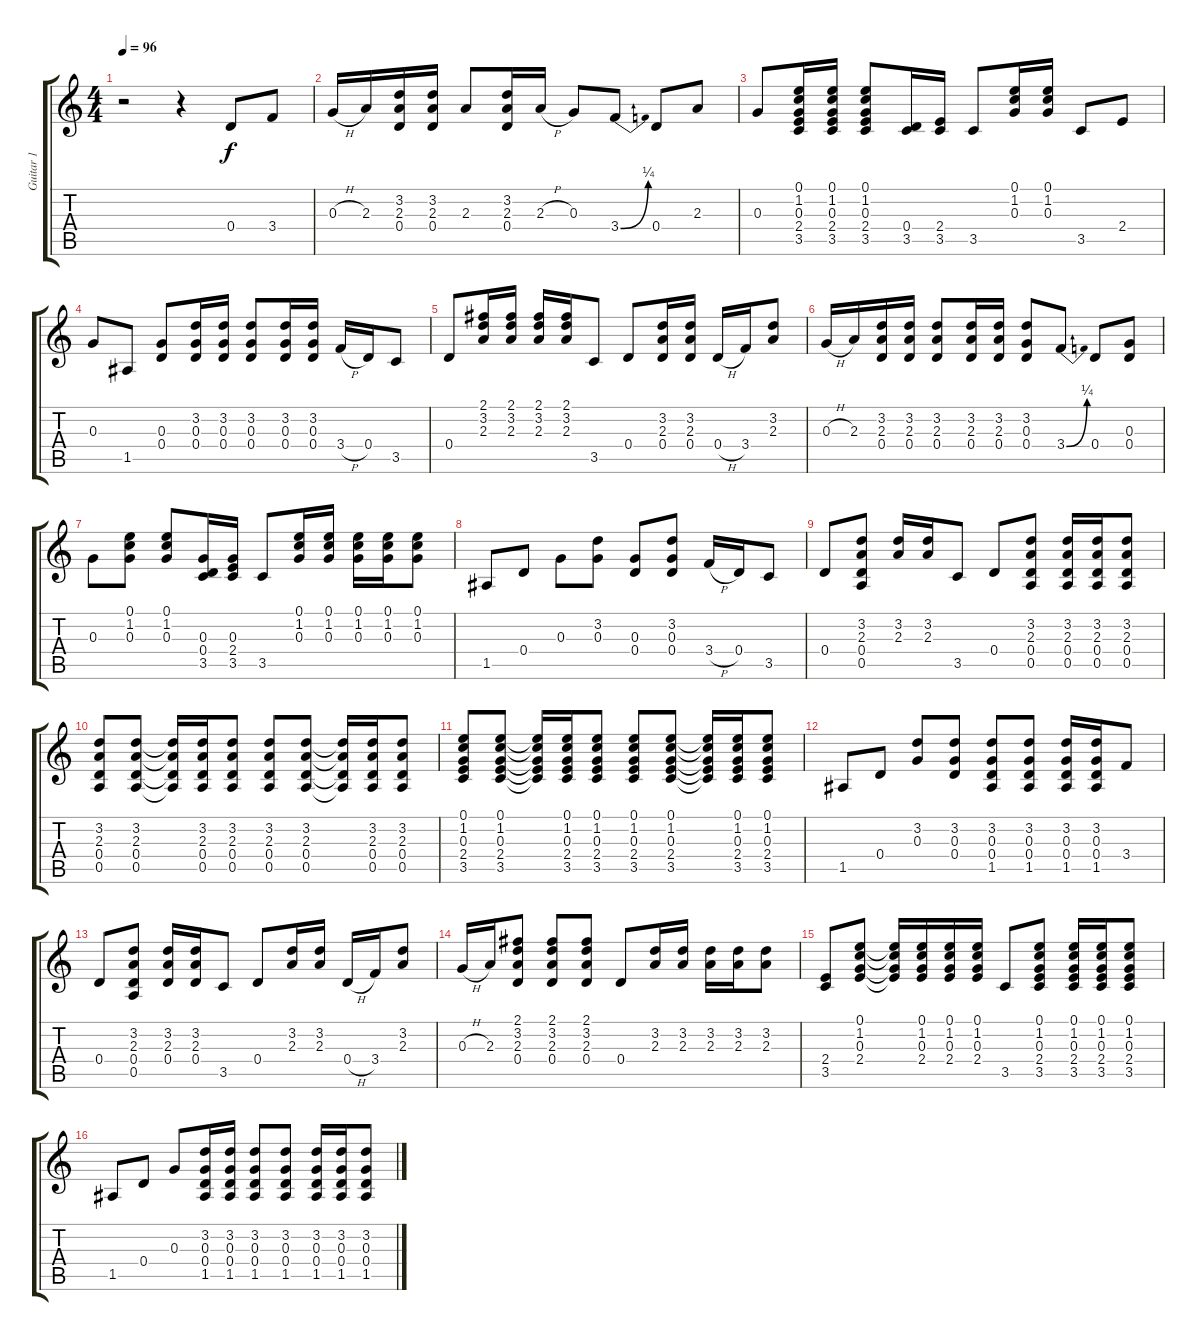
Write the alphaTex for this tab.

\track ("Guitar 1" "Guitar 1") {instrument acousticguitarnylon}
\staff {score tabs}
\tuning (E4 B3 G3 D3 A2 E2) {hide}
\ts (4 4)
\tempo 96
\clef g2
\ks c
r.2{dy f instrument acousticguitarnylon} r.4 0.4.8 3.4.8 |
0.3{h}.16 2.3.16 (3.2 2.3 0.4).16 (3.2 2.3 0.4).16 2.3.8 (3.2 2.3 0.4).16 2.3{h}.16 0.3.8 3.4{be (bend 0 0 60 1)}.8 0.4.8 2.3.8 |
0.3.8 (0.1 1.2 0.3 2.4 3.5).16 (0.1 1.2 0.3 2.4 3.5).16 (0.1 1.2 0.3 2.4 3.5).8 (0.4 3.5).16 (2.4 3.5).16 3.5.8 (0.1 1.2 0.3).16 (0.1 1.2 0.3).16 3.5.8 2.4.8 |
0.3.8 1.5.8 (0.3 0.4).8 (3.2 0.3 0.4).16 (3.2 0.3 0.4).16 (3.2 0.3 0.4).8 (3.2 0.3 0.4).16 (3.2 0.3 0.4).16 3.4{h}.16 0.4.16 3.5.8 |
0.4.8 (2.1 3.2 2.3).16 (2.1 3.2 2.3).16 (2.1 3.2 2.3).16 (2.1 3.2 2.3).16 3.5.8 0.4.8 (3.2 2.3 0.4).16 (3.2 2.3 0.4).16 0.4{h}.16 3.4.16 (3.2 2.3).8 |
0.3{h}.16 2.3.16 (3.2 2.3 0.4).16 (3.2 2.3 0.4).16 (3.2 2.3 0.4).8 (3.2 2.3 0.4).16 (3.2 2.3 0.4).16 (3.2 0.3 0.4).8 3.4{be (bend 0 0 60 1)}.8 0.4.8 (0.3 0.4).8 |
0.3.8 (0.1 1.2 0.3).8 (0.1 1.2 0.3).8 (0.3 0.4 3.5).16 (0.3 2.4 3.5).16 3.5.8 (0.1 1.2 0.3).16 (0.1 1.2 0.3).16 (0.1 1.2 0.3).16 (0.1 1.2 0.3).16 (0.1 1.2 0.3).8 |
1.5.8 0.4.8 0.3.8 (3.2 0.3).8 (0.3 0.4).8 (3.2 0.3 0.4).8 3.4{h}.16 0.4.16 3.5.8 |
0.4.8 (3.2 2.3 0.4 0.5).8 (3.2 2.3).16 (3.2 2.3).16 3.5.8 0.4.8 (3.2 2.3 0.4 0.5).8 (3.2 2.3 0.4 0.5).16 (3.2 2.3 0.4 0.5).16 (3.2 2.3 0.4 0.5).8 |
(3.2 2.3 0.4 0.5).8 (3.2 2.3 0.4 0.5).8 (3.2{t} 2.3{t} 0.4{t} 0.5{t}).16 (3.2 2.3 0.4 0.5).16 (3.2 2.3 0.4 0.5).8 (3.2 2.3 0.4 0.5).8 (3.2 2.3 0.4 0.5).8 (3.2{t} 2.3{t} 0.4{t} 0.5{t}).16 (3.2 2.3 0.4 0.5).16 (3.2 2.3 0.4 0.5).8 |
(0.1 1.2 0.3 2.4 3.5).8 (0.1 1.2 0.3 2.4 3.5).8 (0.1{t} 1.2{t} 0.3{t} 2.4{t} 3.5{t}).16 (0.1 1.2 0.3 2.4 3.5).16 (0.1 1.2 0.3 2.4 3.5).8 (0.1 1.2 0.3 2.4 3.5).8 (0.1 1.2 0.3 2.4 3.5).8 (0.1{t} 1.2{t} 0.3{t} 2.4{t} 3.5{t}).16 (0.1 1.2 0.3 2.4 3.5).16 (0.1 1.2 0.3 2.4 3.5).8 |
1.5.8 0.4.8 (3.2 0.3).8 (3.2 0.3 0.4).8 (3.2 0.3 0.4 1.5).8 (3.2 0.3 0.4 1.5).8 (3.2 0.3 0.4 1.5).16 (3.2 0.3 0.4 1.5).16 3.4.8 |
0.4.8 (3.2 2.3 0.4 0.5).8 (3.2 2.3 0.4).16 (3.2 2.3 0.4).16 3.5.8 0.4.8 (3.2 2.3).16 (3.2 2.3).16 0.4{h}.16 3.4.16 (3.2 2.3).8 |
0.3{h}.16 2.3.16 (2.1 3.2 2.3 0.4).8 (2.1 3.2 2.3 0.4).8 (2.1 3.2 2.3 0.4).8 0.4.8 (3.2 2.3).16 (3.2 2.3).16 (3.2 2.3).16 (3.2 2.3).16 (3.2 2.3).8 |
(2.4 3.5).8 (0.1 1.2 0.3 2.4).8 (0.1{t} 1.2{t} 0.3{t} 2.4{t}).16 (0.1 1.2 0.3 2.4).16 (0.1 1.2 0.3 2.4).16 (0.1 1.2 0.3 2.4).16 3.5.8 (0.1 1.2 0.3 2.4 3.5).8 (0.1 1.2 0.3 2.4 3.5).16 (0.1 1.2 0.3 2.4 3.5).16 (0.1 1.2 0.3 2.4 3.5).8 |
1.5.8 0.4.8 0.3.8 (3.2 0.3 0.4 1.5).16 (3.2 0.3 0.4 1.5).16 (3.2 0.3 0.4 1.5).8 (3.2 0.3 0.4 1.5).8 (3.2 0.3 0.4 1.5).16 (3.2 0.3 0.4 1.5).16 (3.2 0.3 0.4 1.5).8
